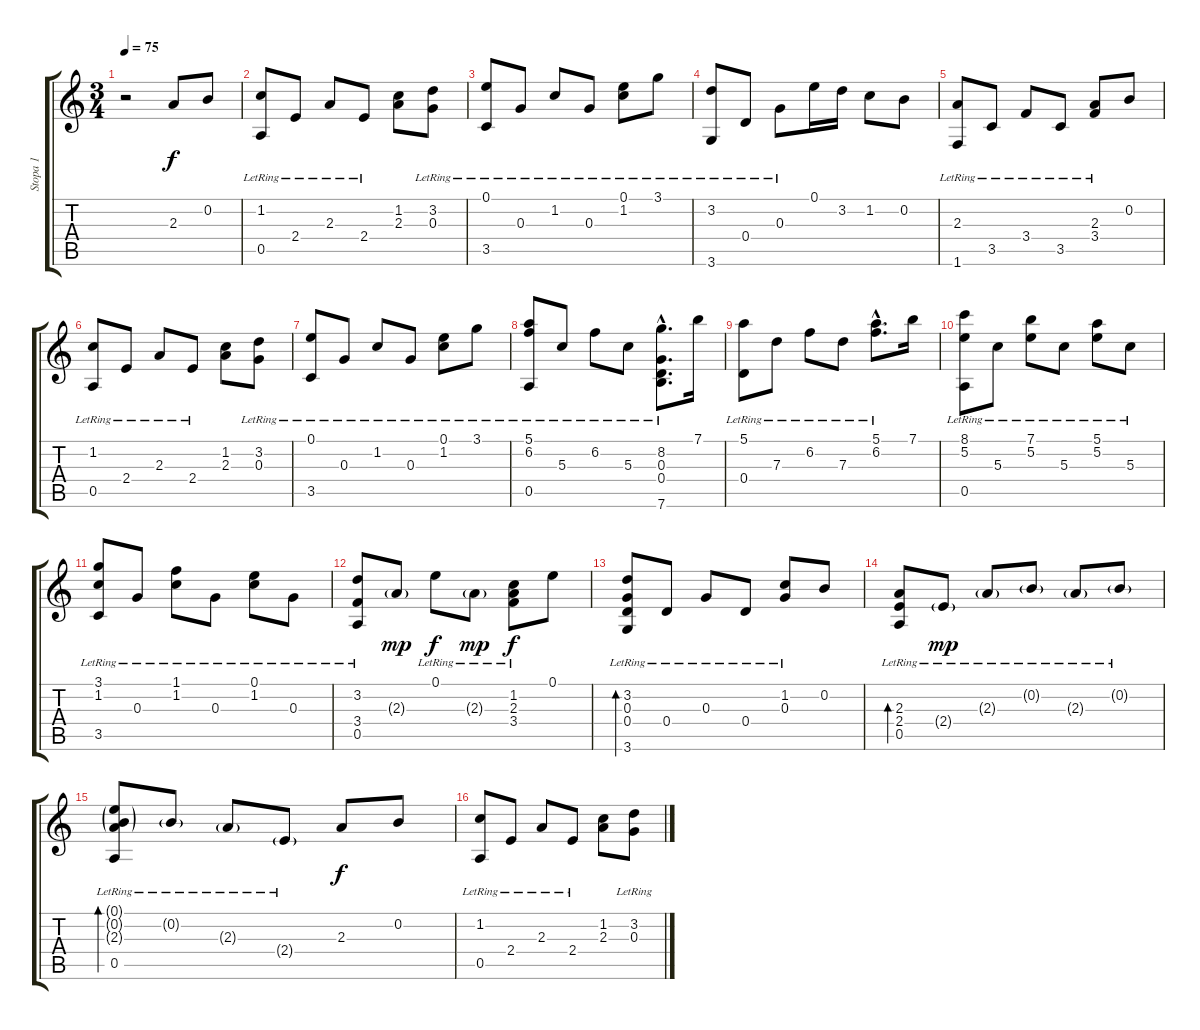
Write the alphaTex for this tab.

\track ("Stopa 1" "Stopa 1") {instrument acousticguitarnylon}
\staff {score tabs}
\tuning (E4 B3 G3 D3 A2 E2) {hide}
\ts (3 4)
\tempo 75
\clef g2
\ks c
r.2{dy f instrument acousticguitarnylon} 2.3.8 0.2.8 |
(1.2{lr} 0.5{lr}).8 2.4{lr}.8 2.3{lr}.8 2.4{lr}.8 (1.2 2.3).8 (3.2{lr} 0.3{lr}).8 |
(0.1{lr} 3.5{lr}).8 0.3{lr}.8 1.2{lr}.8 0.3{lr}.8 (0.1 1.2{lr}).8 3.1{lr}.8 |
(3.2{lr} 3.6{lr}).8 0.4{lr}.8 0.3{lr}.8 0.1.16 3.2.16 1.2.8 0.2.8 |
(2.3{lr} 1.6{lr}).8 3.5{lr}.8 3.4{lr}.8 3.5{lr}.8 (2.3 3.4{lr}).8 0.2.8 |
(1.2{lr} 0.5{lr}).8 2.4{lr}.8 2.3{lr}.8 2.4{lr}.8 (1.2 2.3).8 (3.2{lr} 0.3{lr}).8 |
(0.1{lr} 3.5{lr}).8 0.3{lr}.8 1.2{lr}.8 0.3{lr}.8 (0.1 1.2{lr}).8 3.1{lr}.8 |
(5.1{lr} 6.2{lr} 0.5{lr}).8 5.3{lr}.8 6.2{lr}.8 5.3{lr}.8 (8.2{hac lr} 0.3{hac} 0.4{hac lr} 7.6{hac lr}).8{d} 7.1.16 |
(5.1{lr} 0.4{lr}).8 7.3{lr}.8 6.2{lr}.8 7.3{lr}.8 (5.1{hac} 6.2{hac lr}).8{d} 7.1.16 |
(8.1{lr} 5.2{lr} 0.5{lr}).8 5.3{lr}.8 (7.1{lr} 5.2{lr}).8 5.3{lr}.8 (5.1{lr} 5.2{lr}).8 5.3{lr}.8 |
(3.1{lr} 1.2{lr} 3.5{lr}).8 0.3{lr}.8 (1.1{lr} 1.2{lr}).8 0.3{lr}.8 (0.1{lr} 1.2{lr}).8 0.3{lr}.8 |
(3.2{lr} 3.4{lr} 0.5{lr}).8 2.3{g}.8{dy mp} 0.1{lr}.8{dy f} 2.3{g lr}.8{dy mp} (1.2{lr} 2.3{lr} 3.4{lr}).8{dy f} 0.1.8 |
(3.2{lr} 0.3{lr} 0.4{lr} 3.6).8{bd 60} 0.4{lr}.8 0.3{lr}.8 0.4{lr}.8 (1.2{lr} 0.3{lr}).8 0.2.8 |
(2.3{lr} 2.4{lr} 0.5{lr}).8{bd 60} 2.4{g lr}.8{dy mp} 2.3{g lr}.8 0.2{g lr}.8 2.3{g lr}.8 0.2{g lr}.8 |
(0.1{g lr} 0.2{g lr} 2.3{g lr} 0.5{lr}).8{bd 60} 0.2{g lr}.8 2.3{g lr}.8 2.4{g lr}.8 2.3.8{dy f} 0.2.8 |
(1.2{lr} 0.5{lr}).8 2.4{lr}.8 2.3{lr}.8 2.4{lr}.8 (1.2 2.3).8 (3.2{lr} 0.3{lr}).8
